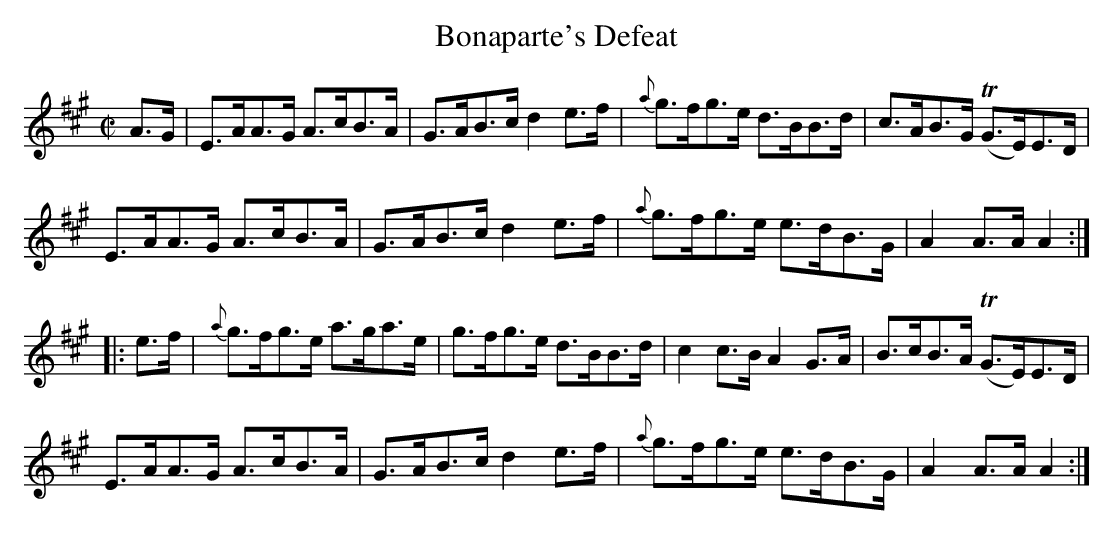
X:1
T: Bonaparte's Defeat
M: C|
L: 1/8
K: A
   A>G |    E>AA>G A>cB>A | G>AB>c d2 e>f | {a}g>fg>e d>BB>d | c>AB>G (TG>E)E>D|
            E>AA>G A>cB>A | G>AB>c d2 e>f | {a}g>fg>e e>dB>G | A2 A>A     A2  :|
|: e>f | {a}g>fg>e a>ga>e | g>fg>e d>BB>d |    c2 c>B A2 G>A | B>cB>A (TG>E)E>D|
            E>AA>G A>cB>A | G>AB>c d2 e>f | {a}g>fg>e e>dB>G | A2 A>A     A2  :|
